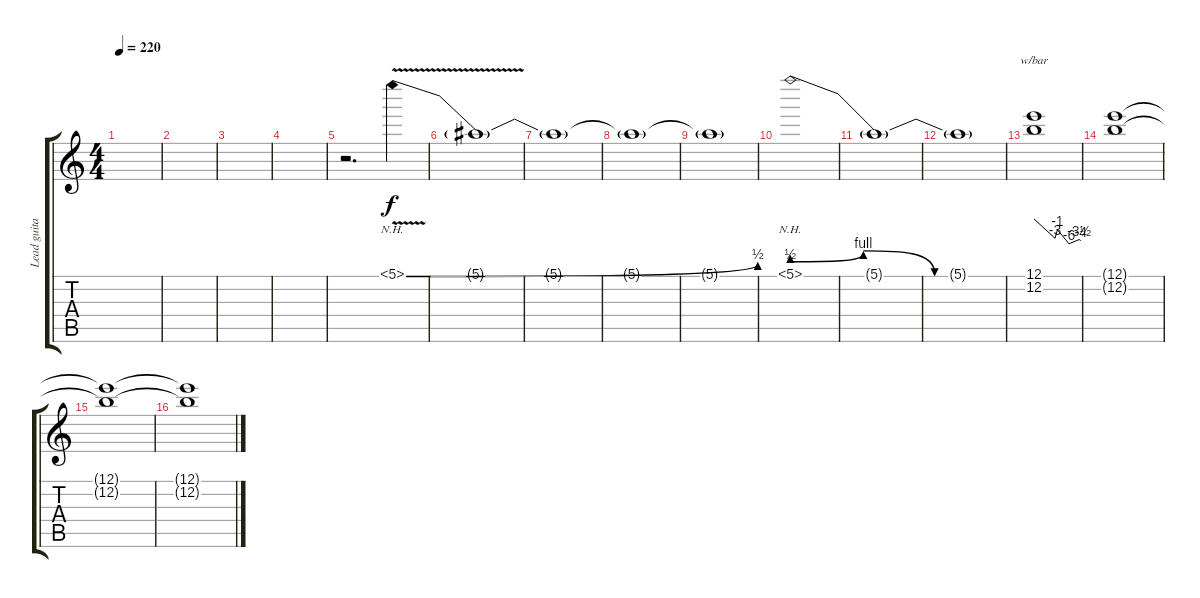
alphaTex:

\track ("Lead guitar" "Lead guita") {instrument overdrivenguitar}
\staff {score tabs}
\tuning (E4 B3 G3 D3 A2 D2) {hide}
\ts (4 4)
\tempo 220
\clef g2
\ks c
|
|
|
|
r.2{d} 5.1{be (bend 0 0 60 2) nh v}.4{volume 10} |
5.1{t}.1 |
5.1{t}.1 |
5.1{t}.1 |
5.1{t}.1 |
5.1{be (custom 0 2 20 4 40 0 60 0) nh}.1 |
5.1{t}.1 |
5.1{t}.1{volume 12} |
(12.1 12.2).1{tbe (custom default 0 0 27 -12 30 -4 45 -24 58 -14 60 -16) volume 10} |
(12.1{t} 12.2{t}).1 |
(12.1{t} 12.2{t}).1 |
(12.1{t} 12.2{t}).1
